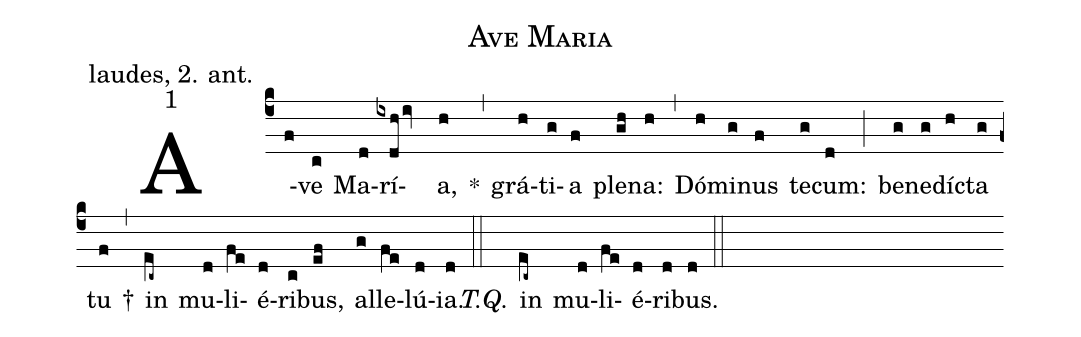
name: Ave Maria;
office-part: laudes, 2. ant.;
mode: 1;
%%
% I.g

(c4)
A(f)ve(c) Ma(d)rí(ixdhiv )a,(h) *(,)
grá(h)ti(g)a(f) ple(gh)na:(h) (,)
Dó(h)mi(g)nus(f) te(g)cum:(d) (;)
be(g)ne(g)díc(h)ta(g) tu(f) †(,)
in(ec~) mu(d)li(fe)é(d)ri(c)bus,(ef)
al(g)le(fe)lú(d)ia.(d) (::)

% AR 1912, pg. 564
<i>T.Q.</i>() in(ec~) mu(d)li(fe)é(d)ri(d)bus.(d) (::)
